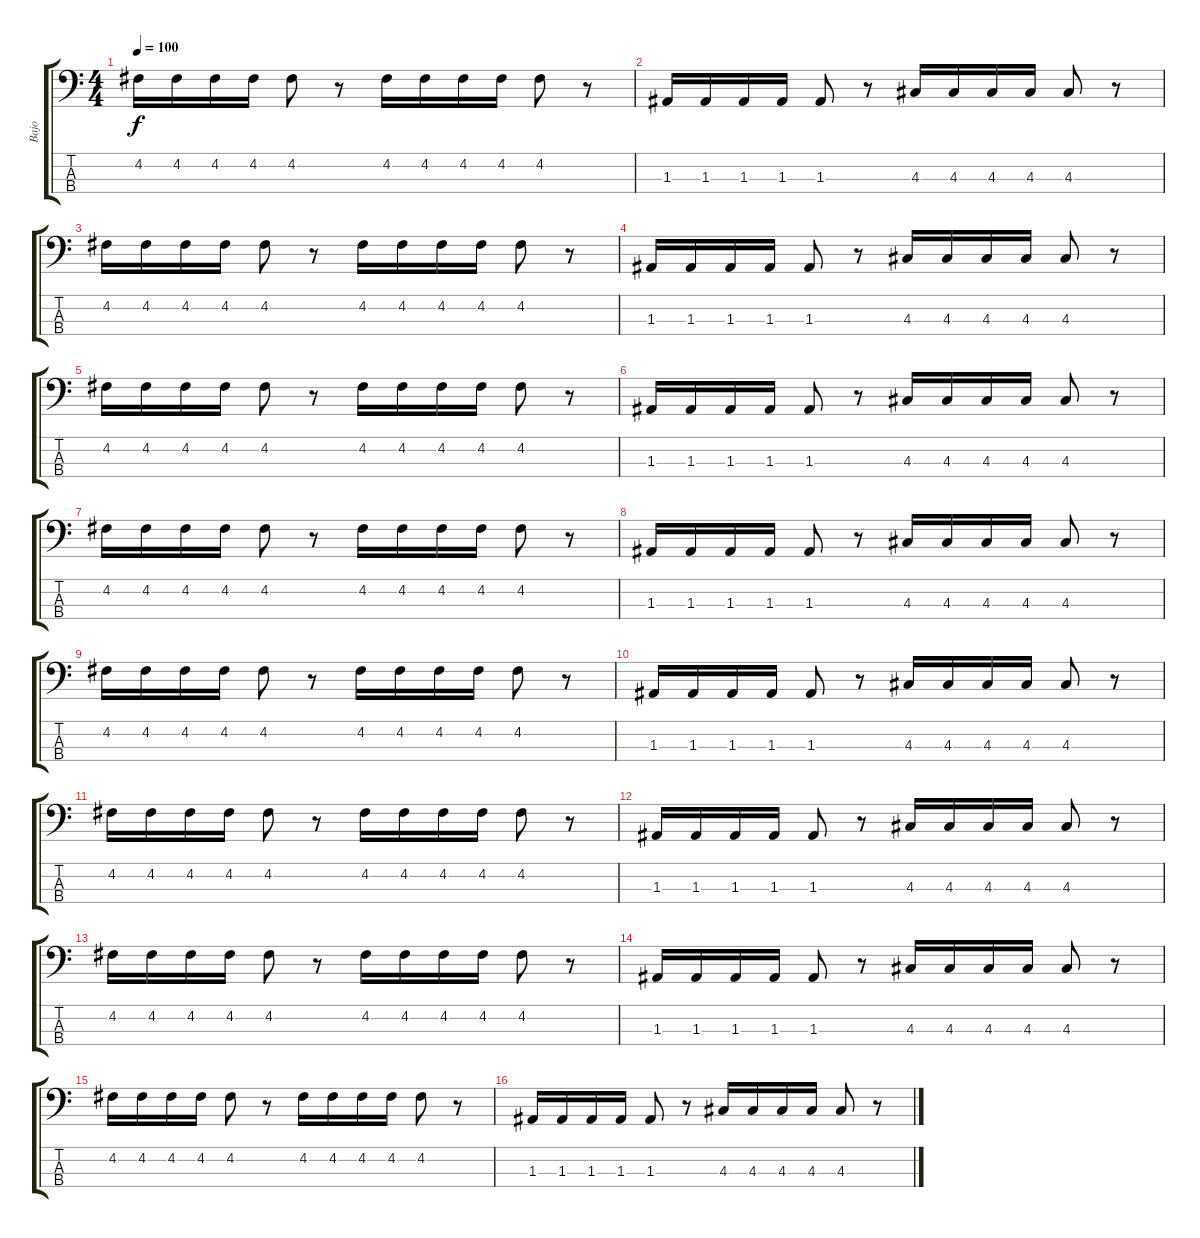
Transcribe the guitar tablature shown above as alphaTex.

\track ("Bajo" "Bajo") {instrument electricbassfinger}
\staff {score tabs}
\tuning (G2 D2 A1 E1) {hide}
\ts (4 4)
\tempo 100
\clef f4
\ks c
4.2.16{dy f} 4.2.16 4.2.16 4.2.16 4.2.8 r.8 4.2.16 4.2.16 4.2.16 4.2.16 4.2.8 r.8 |
1.3.16 1.3.16 1.3.16 1.3.16 1.3.8 r.8 4.3.16 4.3.16 4.3.16 4.3.16 4.3.8 r.8 |
4.2.16 4.2.16 4.2.16 4.2.16 4.2.8 r.8 4.2.16 4.2.16 4.2.16 4.2.16 4.2.8 r.8 |
1.3.16 1.3.16 1.3.16 1.3.16 1.3.8 r.8 4.3.16 4.3.16 4.3.16 4.3.16 4.3.8 r.8 |
4.2.16 4.2.16 4.2.16 4.2.16 4.2.8 r.8 4.2.16 4.2.16 4.2.16 4.2.16 4.2.8 r.8 |
1.3.16 1.3.16 1.3.16 1.3.16 1.3.8 r.8 4.3.16 4.3.16 4.3.16 4.3.16 4.3.8 r.8 |
4.2.16 4.2.16 4.2.16 4.2.16 4.2.8 r.8 4.2.16 4.2.16 4.2.16 4.2.16 4.2.8 r.8 |
1.3.16 1.3.16 1.3.16 1.3.16 1.3.8 r.8 4.3.16 4.3.16 4.3.16 4.3.16 4.3.8 r.8 |
4.2.16 4.2.16 4.2.16 4.2.16 4.2.8 r.8 4.2.16 4.2.16 4.2.16 4.2.16 4.2.8 r.8 |
1.3.16 1.3.16 1.3.16 1.3.16 1.3.8 r.8 4.3.16 4.3.16 4.3.16 4.3.16 4.3.8 r.8 |
4.2.16 4.2.16 4.2.16 4.2.16 4.2.8 r.8 4.2.16 4.2.16 4.2.16 4.2.16 4.2.8 r.8 |
1.3.16 1.3.16 1.3.16 1.3.16 1.3.8 r.8 4.3.16 4.3.16 4.3.16 4.3.16 4.3.8 r.8 |
4.2.16 4.2.16 4.2.16 4.2.16 4.2.8 r.8 4.2.16 4.2.16 4.2.16 4.2.16 4.2.8 r.8 |
1.3.16 1.3.16 1.3.16 1.3.16 1.3.8 r.8 4.3.16 4.3.16 4.3.16 4.3.16 4.3.8 r.8 |
4.2.16 4.2.16 4.2.16 4.2.16 4.2.8 r.8 4.2.16 4.2.16 4.2.16 4.2.16 4.2.8 r.8 |
1.3.16 1.3.16 1.3.16 1.3.16 1.3.8 r.8 4.3.16 4.3.16 4.3.16 4.3.16 4.3.8 r.8
